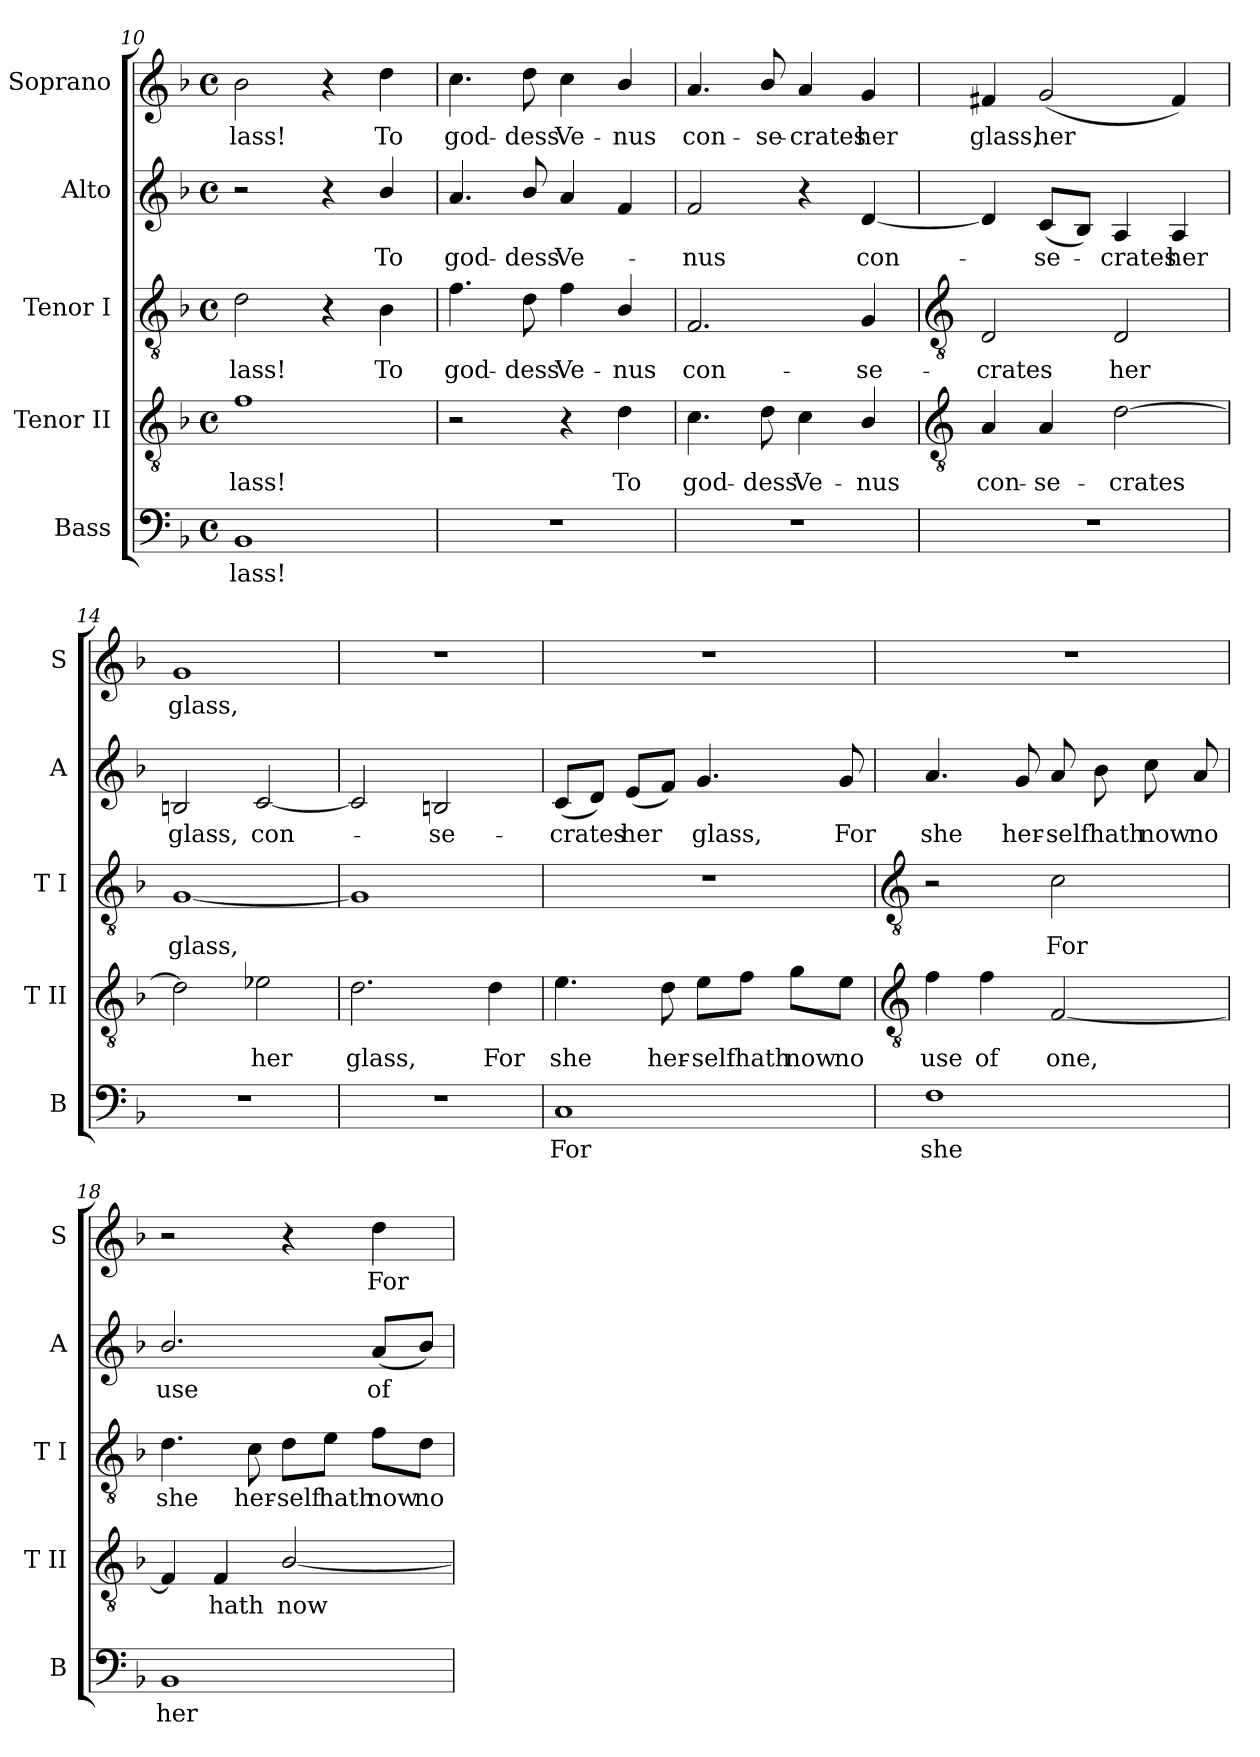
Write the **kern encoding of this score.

**kern	**text	**kern	**text	**kern	**text	**kern	**text	**kern	**text
*part5	*part5	*part4	*part4	*part3	*part3	*part2	*part2	*part1	*part1
*staff5	*staff5	*staff4	*staff4	*staff3	*staff3	*staff2	*staff2	*staff1	*staff1
*I"Bass	*	*I"Tenor II	*	*I"Tenor I	*	*I"Alto	*	*I"Soprano	*
*I'B	*	*I'T II	*	*I'T I	*	*I'A	*	*I'S	*
*clefF4	*	*clefGv2	*	*clefGv2	*	*clefG2	*	*clefG2	*
*k[b-]	*	*k[b-]	*	*k[b-]	*	*k[b-]	*	*k[b-]	*
*F:	*	*F:	*	*F:	*	*F:	*	*F:	*
*M4/4	*	*M4/4	*	*M4/4	*	*M4/4	*	*M4/4	*
*met(c)	*	*met(c)	*	*met(c)	*	*met(c)	*	*met(c)	*
=10	=10	=10	=10	=10	=10	=10	=10	=10	=10
!	!LO:LY:b	!	!LO:LY:b	!	!LO:LY:b	!	!	!	!LO:LY:b
1BB-	lass!	1f	lass!	2d	lass!	2r	.	2b-	lass!
.	.	.	.	4r	.	4r	.	4r	.
!	!	!	!	!	!LO:LY:b	!	!LO:LY:b	!	!LO:LY:b
.	.	.	.	4B-	To	4b-/	To	4dd	To
=11	=11	=11	=11	=11	=11	=11	=11	=11	=11
!	!	!	!	!	!LO:LY:b	!	!LO:LY:b	!	!LO:LY:b
1r	.	2r	.	4.f	god-	4.a	god-	4.cc	god-
!	!	!	!	!	!LO:LY:b	!	!LO:LY:b	!	!LO:LY:b
.	.	.	.	8d	-dess	8b-/	-dess	8dd	-dess
!	!	!	!	!	!LO:LY:b	!	!LO:LY:b	!	!LO:LY:b
.	.	4r	.	4f	Ve-	4a	Ve-	4cc	Ve-
!	!	!	!LO:LY:b	!	!LO:LY:b	!	!	!	!LO:LY:b
.	.	4d	To	4B-/	-nus	4f	.	4b-/	-nus
=12	=12	=12	=12	=12	=12	=12	=12	=12	=12
!	!	!	!LO:LY:b	!	!LO:LY:b	!	!LO:LY:b	!	!LO:LY:b
1r	.	4.c	god-	2.F	con-	2f	-nus	4.a	con-
!	!	!	!LO:LY:b	!	!	!	!	!	!LO:LY:b
.	.	8d	-dess	.	.	.	.	8b-/	-se-
!	!	!	!LO:LY:b	!	!	!	!	!	!LO:LY:b
.	.	4c	Ve-	.	.	4r	.	4a	-crates
!	!	!	!LO:LY:b	!	!LO:LY:b	!	!LO:LY:b	!	!LO:LY:b
.	.	4B-/	-nus	4G	-se-	[4d	con-	4g	her
!!LO:LB:g=z
=13	=13	=13	=13	=13	=13	=13	=13	=13	=13
*	*	*clefGv2	*	*clefGv2	*	*	*	*	*
!	!	!	!LO:LY:b	!	!LO:LY:b	!	!	!	!LO:LY:b
1r	.	4A	con-	2D	-crates	4d]	.	4f#X	glass,
!	!	!	!LO:LY:b	!	!	!	!LO:LY:b	!	!LO:LY:b
.	.	4A	-se-	.	.	(<8cL	se-	(<2g	her
.	.	.	.	.	.	8B-J)	.	.	.
!	!	!	!LO:LY:b	!	!LO:LY:b	!	!LO:LY:b	!	!
.	.	[2d	-crates	2D	her	4A	crates	.	.
!	!	!	!	!	!	!	!LO:LY:b	!	!
.	.	.	.	.	.	4A	her	4f#)	.
=14	=14	=14	=14	=14	=14	=14	=14	=14	=14
!	!	!	!	!	!LO:LY:b	!	!LO:LY:b	!	!LO:LY:b
1r	.	2d]	.	[1G	glass,	2Bn	glass,	1g	glass,
!	!	!	!LO:LY:b	!	!	!	!LO:LY:b	!	!
.	.	2e-X	her	.	.	[2c	con-	.	.
=15	=15	=15	=15	=15	=15	=15	=15	=15	=15
!	!	!	!LO:LY:b	!	!	!	!	!	!
1r	.	2.d	glass,	1G]	.	2c]	.	1r	.
!	!	!	!	!	!	!	!LO:LY:b	!	!
.	.	.	.	.	.	2Bn	se-	.	.
!	!	!	!LO:LY:b	!	!	!	!	!	!
.	.	4d	For	.	.	.	.	.	.
=16	=16	=16	=16	=16	=16	=16	=16	=16	=16
!	!LO:LY:b	!	!LO:LY:b	!	!	!	!LO:LY:b	!	!
1C	For	4.e	she	1r	.	(<8cL	-crates	1r	.
.	.	.	.	.	.	8dJ)	.	.	.
!	!	!	!	!	!	!	!LO:LY:b	!	!
.	.	.	.	.	.	(<8eL	her	.	.
!	!	!	!LO:LY:b	!	!	!	!	!	!
.	.	8d	her-	.	.	8fJ)	.	.	.
!	!	!	!LO:LY:b	!	!	!	!LO:LY:b	!	!
.	.	8e\L	-self	.	.	4.g	glass,	.	.
!	!	!	!LO:LY:b	!	!	!	!	!	!
.	.	8f\J	hath	.	.	.	.	.	.
!	!	!	!LO:LY:b	!	!	!	!	!	!
.	.	8g\L	now	.	.	.	.	.	.
!	!	!	!LO:LY:b	!	!	!	!LO:LY:b	!	!
.	.	8e\J	no	.	.	8g	For	.	.
!!LO:LB:g=z
=17	=17	=17	=17	=17	=17	=17	=17	=17	=17
*	*	*clefGv2	*	*clefGv2	*	*	*	*	*
!	!LO:LY:b	!	!LO:LY:b	!	!	!	!LO:LY:b	!	!
1F	she	4f	use	2r	.	4.a	she	1r	.
!	!	!	!LO:LY:b	!	!	!	!	!	!
.	.	4f	of	.	.	.	.	.	.
!	!	!	!	!	!	!	!LO:LY:b	!	!
.	.	.	.	.	.	8g	her-	.	.
!	!	!	!LO:LY:b	!	!LO:LY:b	!	!LO:LY:b	!	!
.	.	[2F	one,	2c	For	8a	-self	.	.
!	!	!	!	!	!	!	!LO:LY:b	!	!
.	.	.	.	.	.	8b-	hath	.	.
!	!	!	!	!	!	!	!LO:LY:b	!	!
.	.	.	.	.	.	8cc	now	.	.
!	!	!	!	!	!	!	!LO:LY:b	!	!
.	.	.	.	.	.	8a	no	.	.
=18	=18	=18	=18	=18	=18	=18	=18	=18	=18
!	!LO:LY:b	!	!	!	!LO:LY:b	!	!LO:LY:b	!	!
1BB-	her-	4F]	.	4.d	she	2.b-/	use	2r	.
!	!	!	!LO:LY:b	!	!	!	!	!	!
.	.	4F	hath	.	.	.	.	.	.
!	!	!	!	!	!LO:LY:b	!	!	!	!
.	.	.	.	8c	her-	.	.	.	.
!	!	!	!LO:LY:b	!	!LO:LY:b	!	!	!	!
.	.	[2B-/	now	8d\L	-self	.	.	4r	.
!	!	!	!	!	!LO:LY:b	!	!	!	!
.	.	.	.	8e\J	hath	.	.	.	.
!	!	!	!	!	!LO:LY:b	!	!LO:LY:b	!	!LO:LY:b
.	.	.	.	8f\L	now	(<8aL	of	4dd	For
!	!	!	!	!	!LO:LY:b	!	!	!	!
.	.	.	.	8d\J	no	8b-J)	.	.	.
=	=	=	=	=	=	=	=	=	=
*-	*-	*-	*-	*-	*-	*-	*-	*-	*-
